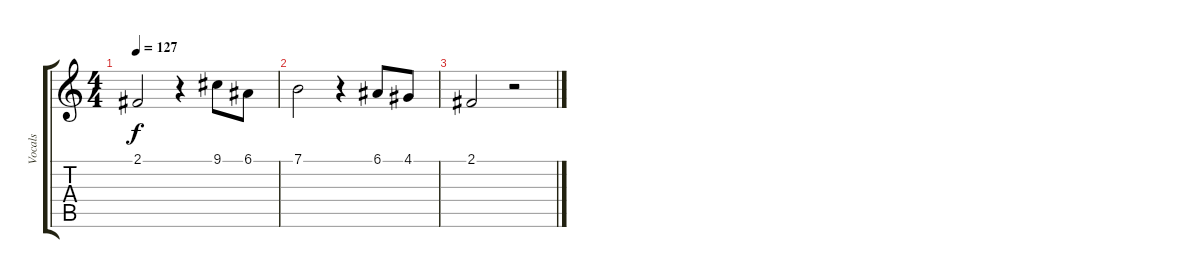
\track ("Vocals" "Vocals") {instrument lead6voice}
\staff {score tabs}
\tuning (E4 B3 G3 D3 A2 E2) {hide}
\ts (4 4)
\tempo 127
\clef g2
\ks c
2.1.2{dy f} r.4 9.1.8 6.1.8 |
7.1.2 r.4 6.1.8 4.1.8 |
2.1.2 r.2
